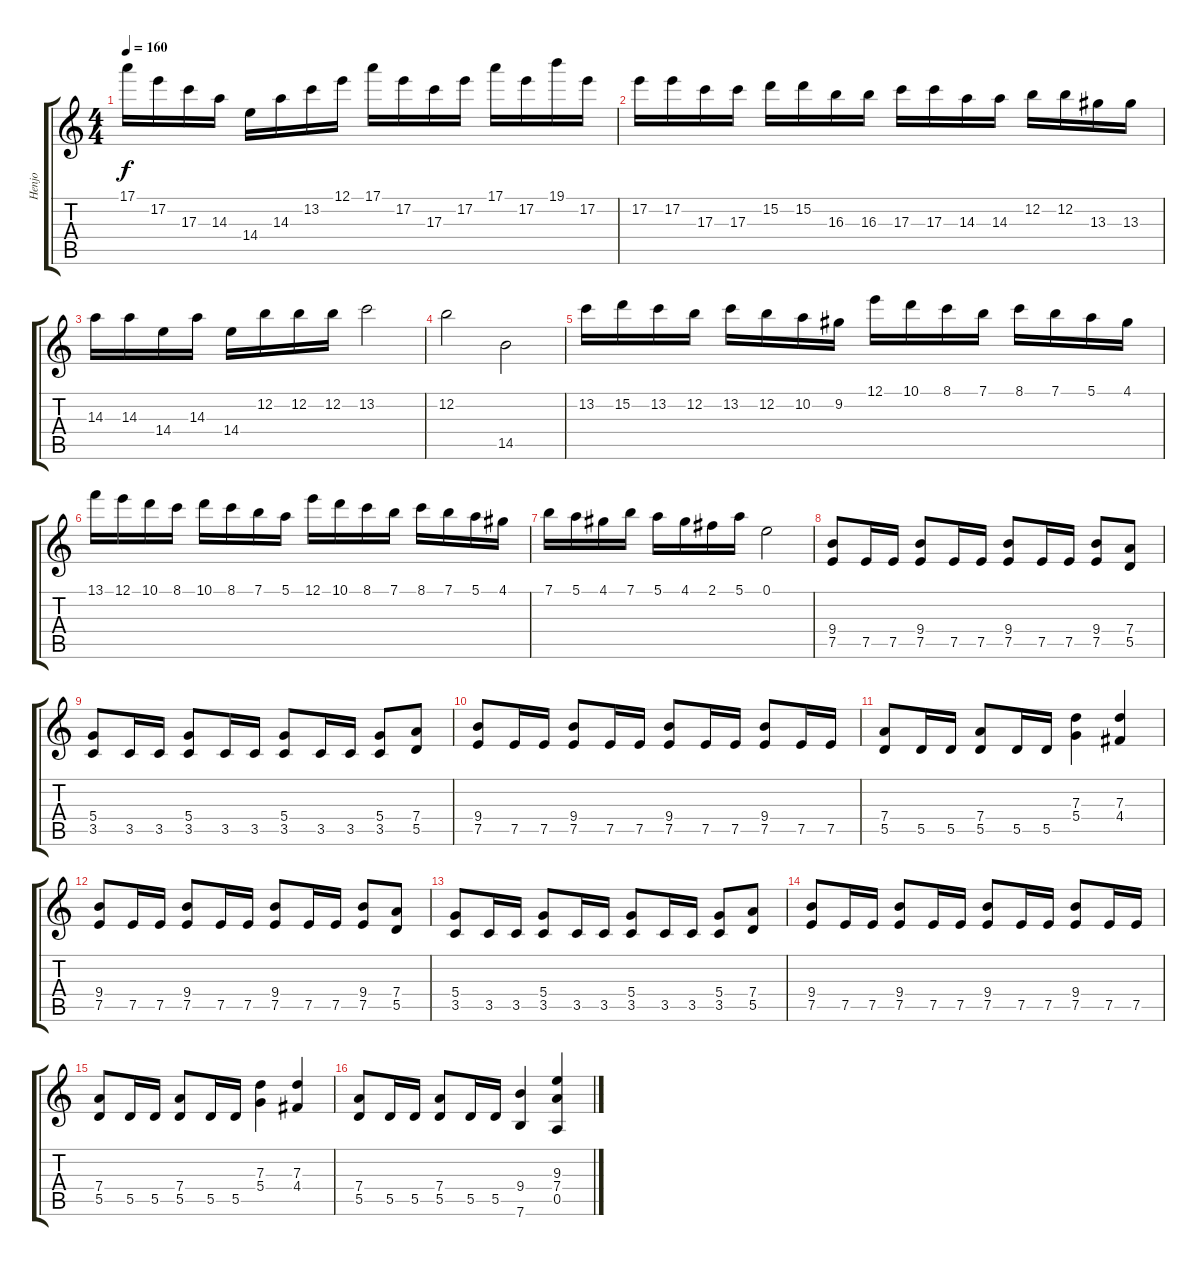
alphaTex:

\track ("Henjo" "Henjo") {instrument distortionguitar}
\staff {score tabs}
\tuning (E4 B3 G3 D3 A2 E2) {hide}
\ts (4 4)
\tempo 160
\clef g2
\ks c
17.1.16{dy f} 17.2.16 17.3.16 14.3.16 14.4.16 14.3.16 13.2.16 12.1.16 17.1.16 17.2.16 17.3.16 17.2.16 17.1.16 17.2.16 19.1.16 17.2.16 |
17.2.16 17.2.16 17.3.16 17.3.16 15.2.16 15.2.16 16.3.16 16.3.16 17.3.16 17.3.16 14.3.16 14.3.16 12.2.16 12.2.16 13.3.16 13.3.16 |
14.3.16 14.3.16 14.4.16 14.3.16 14.4.16 12.2.16 12.2.16 12.2.16 13.2.2 |
12.2.2 14.5.2 |
13.2.16 15.2.16 13.2.16 12.2.16 13.2.16 12.2.16 10.2.16 9.2.16 12.1.16 10.1.16 8.1.16 7.1.16 8.1.16 7.1.16 5.1.16 4.1.16 |
13.1.16 12.1.16 10.1.16 8.1.16 10.1.16 8.1.16 7.1.16 5.1.16 12.1.16 10.1.16 8.1.16 7.1.16 8.1.16 7.1.16 5.1.16 4.1.16 |
7.1.16 5.1.16 4.1.16 7.1.16 5.1.16 4.1.16 2.1.16 5.1.16 0.1.2 |
(9.4 7.5).8 7.5.16 7.5.16 (9.4 7.5).8 7.5.16 7.5.16 (9.4 7.5).8 7.5.16 7.5.16 (9.4 7.5).8 (7.4 5.5).8 |
(5.4 3.5).8 3.5.16 3.5.16 (5.4 3.5).8 3.5.16 3.5.16 (5.4 3.5).8 3.5.16 3.5.16 (5.4 3.5).8 (7.4 5.5).8 |
(9.4 7.5).8 7.5.16 7.5.16 (9.4 7.5).8 7.5.16 7.5.16 (9.4 7.5).8 7.5.16 7.5.16 (9.4 7.5).8 7.5.16 7.5.16 |
(7.4 5.5).8 5.5.16 5.5.16 (7.4 5.5).8 5.5.16 5.5.16 (7.3 5.4).4 (7.3 4.4).4 |
(9.4 7.5).8 7.5.16 7.5.16 (9.4 7.5).8 7.5.16 7.5.16 (9.4 7.5).8 7.5.16 7.5.16 (9.4 7.5).8 (7.4 5.5).8 |
(5.4 3.5).8 3.5.16 3.5.16 (5.4 3.5).8 3.5.16 3.5.16 (5.4 3.5).8 3.5.16 3.5.16 (5.4 3.5).8 (7.4 5.5).8 |
(9.4 7.5).8 7.5.16 7.5.16 (9.4 7.5).8 7.5.16 7.5.16 (9.4 7.5).8 7.5.16 7.5.16 (9.4 7.5).8 7.5.16 7.5.16 |
(7.4 5.5).8 5.5.16 5.5.16 (7.4 5.5).8 5.5.16 5.5.16 (7.3 5.4).4 (7.3 4.4).4 |
(7.4 5.5).8 5.5.16 5.5.16 (7.4 5.5).8 5.5.16 5.5.16 (9.4 7.6).4 (9.3 7.4 0.5).4
